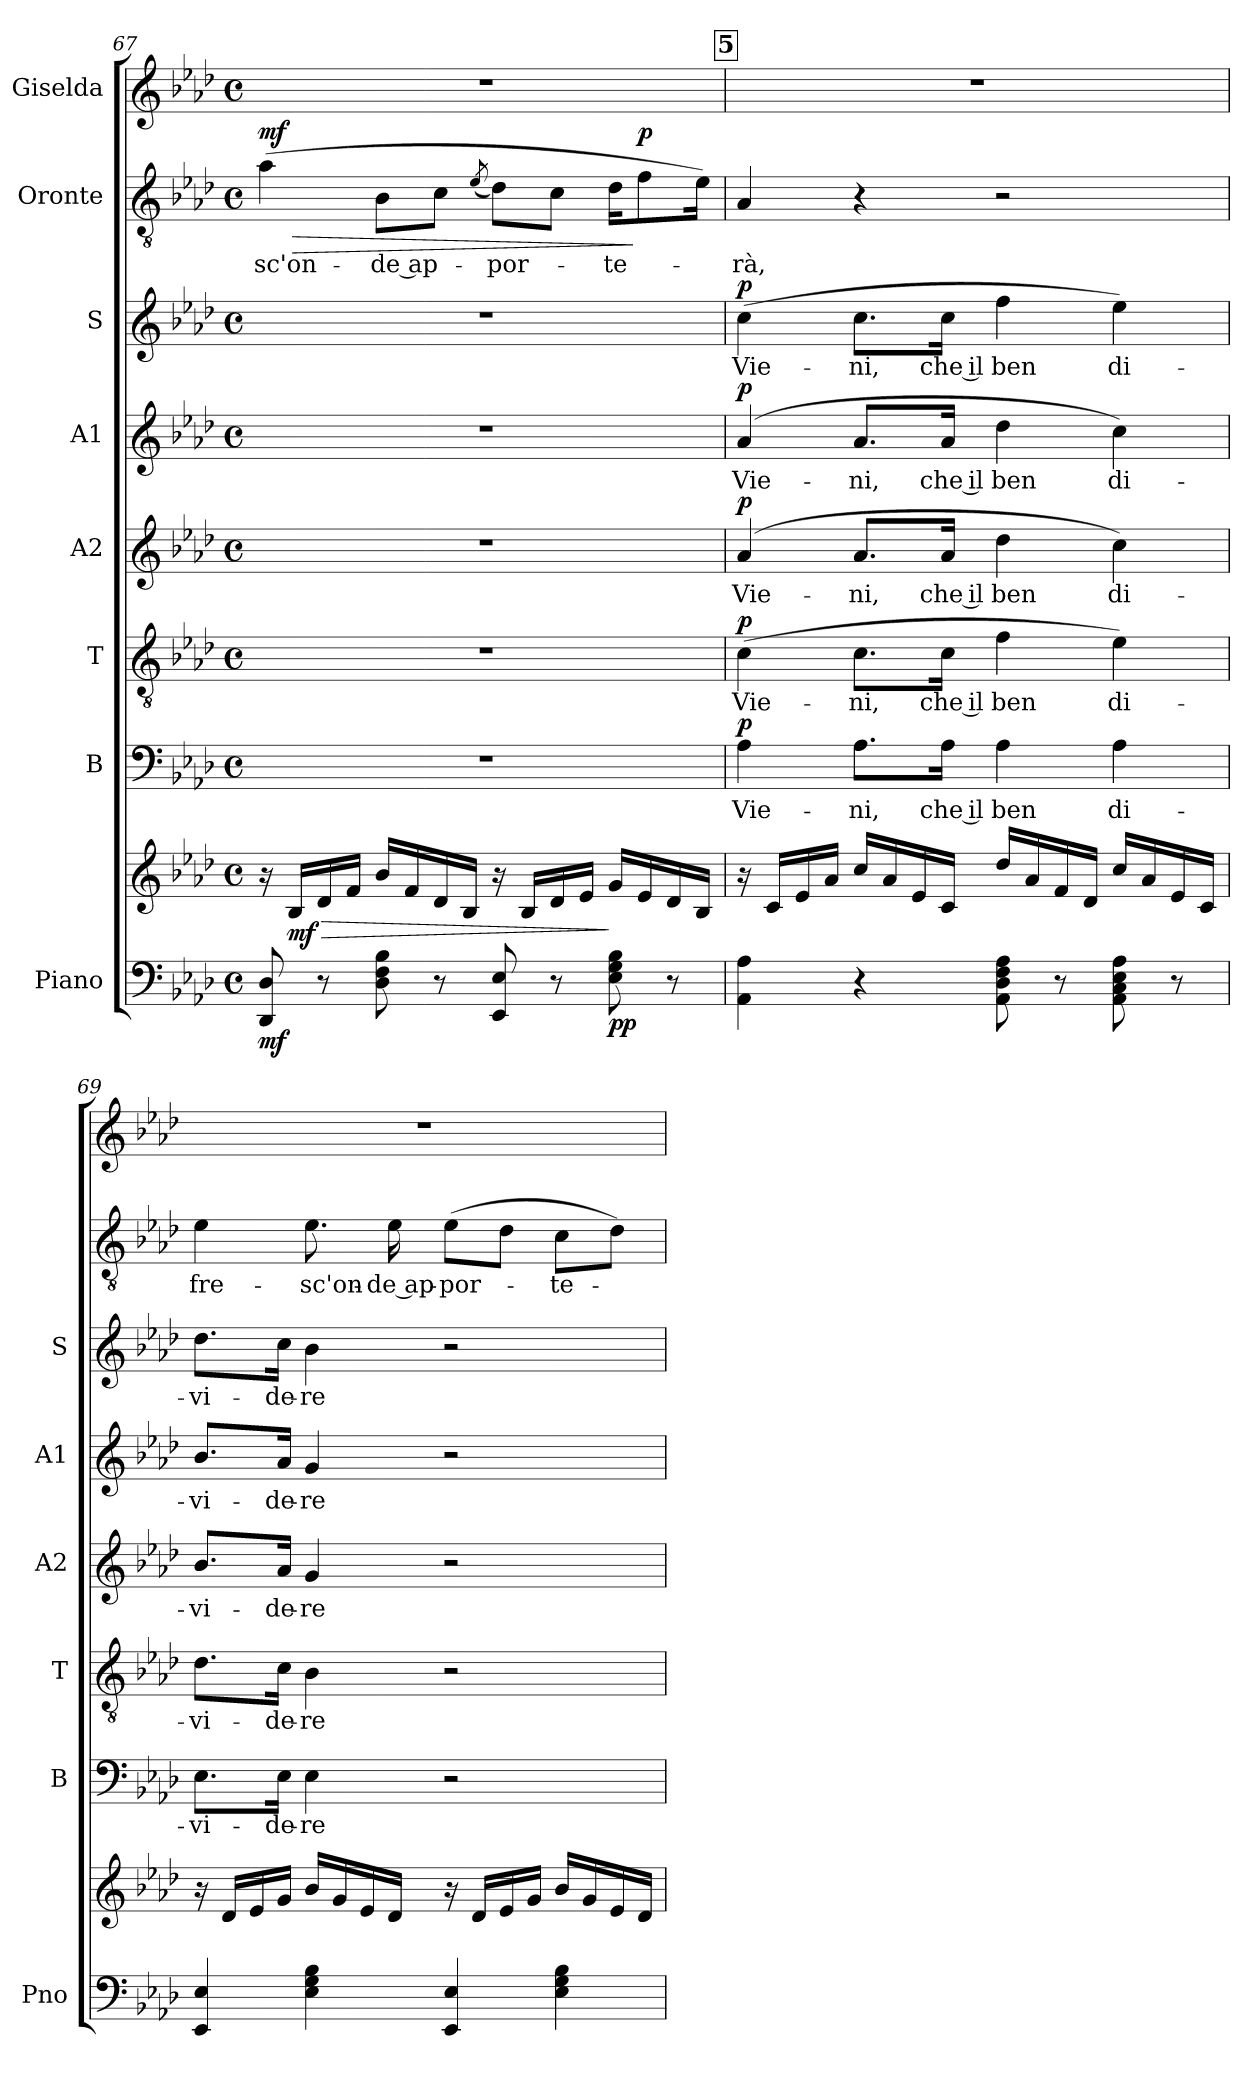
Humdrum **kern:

**kern	**kern	**dynam	**kern	**text	**dynam	**kern	**text	**dynam	**kern	**text	**dynam	**kern	**text	**dynam	**kern	**text	**dynam	**kern	**text	**dynam	**kern
*part8	*part8	*part8	*part7	*part7	*part7	*part6	*part6	*part6	*part5	*part5	*part5	*part4	*part4	*part4	*part3	*part3	*part3	*part2	*part2	*part2	*part1
*staff9	*staff8	*staff8/9	*staff7	*staff7	*staff7	*staff6	*staff6	*staff6	*staff5	*staff5	*staff5	*staff4	*staff4	*staff4	*staff3	*staff3	*staff3	*staff2	*staff2	*staff2	*staff1
*I"Piano	*	*	*I"B	*	*	*I"T	*	*	*I"A2	*	*	*I"A1	*	*	*I"S	*	*	*I"Oronte	*	*	*I"Giselda
*I'Pno	*	*	*I'B	*	*	*I'T	*	*	*I'A2	*	*	*I'A1	*	*	*I'S	*	*	*	*	*	*
!!LO:PB:g=z
*clefF4	*clefG2	*	*clefF4	*	*	*clefGv2	*	*	*clefG2	*	*	*clefG2	*	*	*clefG2	*	*	*clefGv2	*	*	*clefG2
*k[b-e-a-d-]	*k[b-e-a-d-]	*	*k[b-e-a-d-]	*	*	*k[b-e-a-d-]	*	*	*k[b-e-a-d-]	*	*	*k[b-e-a-d-]	*	*	*k[b-e-a-d-]	*	*	*k[b-e-a-d-]	*	*	*k[b-e-a-d-]
*M4/4	*M4/4	*	*M4/4	*	*	*M4/4	*	*	*M4/4	*	*	*M4/4	*	*	*M4/4	*	*	*M4/4	*	*	*M4/4
*met(c)	*met(c)	*	*met(c)	*	*	*met(c)	*	*	*met(c)	*	*	*met(c)	*	*	*met(c)	*	*	*met(c)	*	*	*met(c)
=67	=67	=67	=67	=67	=67	=67	=67	=67	=67	=67	=67	=67	=67	=67	=67	=67	=67	=67	=67	=67	=67
!	!	!LO:DY:b=2	!	!	!	!	!	!	!	!	!	!	!	!	!	!	!	!	!	!LO:HP:b	!
!	!	!	!	!	!	!	!	!	!	!	!	!	!	!	!	!	!	!	!	!LO:DY:n=1:a	!
8DD-/ 8D-/	16r	mf	1r	.	.	1r	.	.	1r	.	.	1r	.	.	1r	.	.	(4a-\	-sc'on-	> mf	1r
!	!	!LO:HP:b	!	!	!	!	!	!	!	!	!	!	!	!	!	!	!	!	!	!	!
!	!	!LO:DY:n=1:b	!	!	!	!	!	!	!	!	!	!	!	!	!	!	!	!	!	!	!
.	16B-/LL	> mf	.	.	.	.	.	.	.	.	.	.	.	.	.	.	.	.	.	.	.
8r	16d-/	.	.	.	.	.	.	.	.	.	.	.	.	.	.	.	.	.	.	.	.
.	16f/JJ	.	.	.	.	.	.	.	.	.	.	.	.	.	.	.	.	.	.	.	.
8D-\ 8F\ 8B-\	16b-/LL	.	.	.	.	.	.	.	.	.	.	.	.	.	.	.	.	8B-\L	-de ap-	.	.
.	16f/	.	.	.	.	.	.	.	.	.	.	.	.	.	.	.	.	.	.	.	.
8r	16d-/	.	.	.	.	.	.	.	.	.	.	.	.	.	.	.	.	8c\J	.	.	.
.	16B-/JJ	.	.	.	.	.	.	.	.	.	.	.	.	.	.	.	.	.	.	.	.
.	.	.	.	.	.	.	.	.	.	.	.	.	.	.	.	.	.	(8qe-/	.	.	.
8EE-/ 8E-/	16r	.	.	.	.	.	.	.	.	.	.	.	.	.	.	.	.	8d-\L)	-por-	.	.
.	16B-/LL	.	.	.	.	.	.	.	.	.	.	.	.	.	.	.	.	.	.	.	.
8r	16d-/	.	.	.	.	.	.	.	.	.	.	.	.	.	.	.	.	8c\J	.	.	.
.	16e-/JJ	.	.	.	.	.	.	.	.	.	.	.	.	.	.	.	.	.	.	.	.
!	!	!LO:DY:n=2:b=2	!	!	!	!	!	!	!	!	!	!	!	!	!	!	!	!	!	!	!
!	!	!LO:DY:n=3:b	!	!	!	!	!	!	!	!	!	!	!	!	!	!	!	!	!	!	!
8E-\ 8G\ 8B-\	16g/LL	] p p	.	.	.	.	.	.	.	.	.	.	.	.	.	.	.	16d-\KL	-te-	.	.
!	!	!	!	!	!	!	!	!	!	!	!	!	!	!	!	!	!	!	!	!LO:DY:n=2:a	!
.	16e-/	.	.	.	.	.	.	.	.	.	.	.	.	.	.	.	.	8f\	.	] p	.
8r	16d-/	.	.	.	.	.	.	.	.	.	.	.	.	.	.	.	.	.	.	.	.
.	16B-/JJ	.	.	.	.	.	.	.	.	.	.	.	.	.	.	.	.	16e-\Jk)	.	.	.
!!LO:REH:place=s1:a:B:fs=14:t=5
=68	=68	=68	=68	=68	=68	=68	=68	=68	=68	=68	=68	=68	=68	=68	=68	=68	=68	=68	=68	=68	=68
!	!	!	!	!	!LO:DY:a	!	!	!LO:DY:a	!	!	!LO:DY:a	!	!	!LO:DY:a	!	!	!LO:DY:a	!	!	!	!
4AA-\ 4A-\	16r	.	4A-\	Vie-	p	(4c\	Vie-	p	(4a-/	Vie-	p	(4a-/	Vie-	p	(4cc\	Vie-	p	4A-/	-rà,	.	1r
.	16c/LL	.	.	.	.	.	.	.	.	.	.	.	.	.	.	.	.	.	.	.	.
.	16e-/	.	.	.	.	.	.	.	.	.	.	.	.	.	.	.	.	.	.	.	.
.	16a-/JJ	.	.	.	.	.	.	.	.	.	.	.	.	.	.	.	.	.	.	.	.
4r	16cc/LL	.	8.A-\L	-ni,	.	8.c\L	-ni,	.	8.a-/L	-ni,	.	8.a-/L	-ni,	.	8.cc\L	-ni,	.	4r	.	.	.
.	16a-/	.	.	.	.	.	.	.	.	.	.	.	.	.	.	.	.	.	.	.	.
.	16e-/	.	.	.	.	.	.	.	.	.	.	.	.	.	.	.	.	.	.	.	.
.	16c/JJ	.	16A-\Jk	che il	.	16c\Jk	che il	.	16a-/Jk	che il	.	16a-/Jk	che il	.	16cc\Jk	che il	.	.	.	.	.
8AA-\ 8D-\ 8F\ 8A-\	16dd-/LL	.	4A-\	ben	.	4f\	ben	.	4dd-\	ben	.	4dd-\	ben	.	4ff\	ben	.	2r	.	.	.
.	16a-/	.	.	.	.	.	.	.	.	.	.	.	.	.	.	.	.	.	.	.	.
8r	16f/	.	.	.	.	.	.	.	.	.	.	.	.	.	.	.	.	.	.	.	.
.	16d-/JJ	.	.	.	.	.	.	.	.	.	.	.	.	.	.	.	.	.	.	.	.
8AA-\ 8C\ 8E-\ 8A-\	16cc/LL	.	4A-\	di-	.	4e-\)	di-	.	4cc\)	di-	.	4cc\)	di-	.	4ee-\)	di-	.	.	.	.	.
.	16a-/	.	.	.	.	.	.	.	.	.	.	.	.	.	.	.	.	.	.	.	.
8r	16e-/	.	.	.	.	.	.	.	.	.	.	.	.	.	.	.	.	.	.	.	.
.	16c/JJ	.	.	.	.	.	.	.	.	.	.	.	.	.	.	.	.	.	.	.	.
=69	=69	=69	=69	=69	=69	=69	=69	=69	=69	=69	=69	=69	=69	=69	=69	=69	=69	=69	=69	=69	=69
4EE-/ 4E-/	16r	.	8.E-\L	-vi-	.	8.d-\L	-vi-	.	8.b-/L	-vi-	.	8.b-/L	-vi-	.	8.dd-\L	-vi-	.	4e-\	fre-	.	1r
.	16d-/LL	.	.	.	.	.	.	.	.	.	.	.	.	.	.	.	.	.	.	.	.
.	16e-/	.	.	.	.	.	.	.	.	.	.	.	.	.	.	.	.	.	.	.	.
.	16g/JJ	.	16E-\Jk	-de-	.	16c\Jk	-de-	.	16a-/Jk	-de-	.	16a-/Jk	-de-	.	16cc\Jk	-de-	.	.	.	.	.
4E-\ 4G\ 4B-\	16b-/LL	.	4E-\	-re	.	4B-\	-re	.	4g/	-re	.	4g/	-re	.	4b-\	-re	.	8.e-\	-sc'on-	.	.
.	16g/	.	.	.	.	.	.	.	.	.	.	.	.	.	.	.	.	.	.	.	.
.	16e-/	.	.	.	.	.	.	.	.	.	.	.	.	.	.	.	.	.	.	.	.
.	16d-/JJ	.	.	.	.	.	.	.	.	.	.	.	.	.	.	.	.	16e-\	-de ap-	.	.
4EE-/ 4E-/	16r	.	2r	.	.	2r	.	.	2r	.	.	2r	.	.	2r	.	.	(8e-\L	-por-	.	.
.	16d-/LL	.	.	.	.	.	.	.	.	.	.	.	.	.	.	.	.	.	.	.	.
.	16e-/	.	.	.	.	.	.	.	.	.	.	.	.	.	.	.	.	8d-\J	.	.	.
.	16g/JJ	.	.	.	.	.	.	.	.	.	.	.	.	.	.	.	.	.	.	.	.
4E-\ 4G\ 4B-\	16b-/LL	.	.	.	.	.	.	.	.	.	.	.	.	.	.	.	.	8c\L	-te-	.	.
.	16g/	.	.	.	.	.	.	.	.	.	.	.	.	.	.	.	.	.	.	.	.
.	16e-/	.	.	.	.	.	.	.	.	.	.	.	.	.	.	.	.	8d-\J)	.	.	.
.	16d-/JJ	.	.	.	.	.	.	.	.	.	.	.	.	.	.	.	.	.	.	.	.
=	=	=	=	=	=	=	=	=	=	=	=	=	=	=	=	=	=	=	=	=	=
*-	*-	*-	*-	*-	*-	*-	*-	*-	*-	*-	*-	*-	*-	*-	*-	*-	*-	*-	*-	*-	*-
